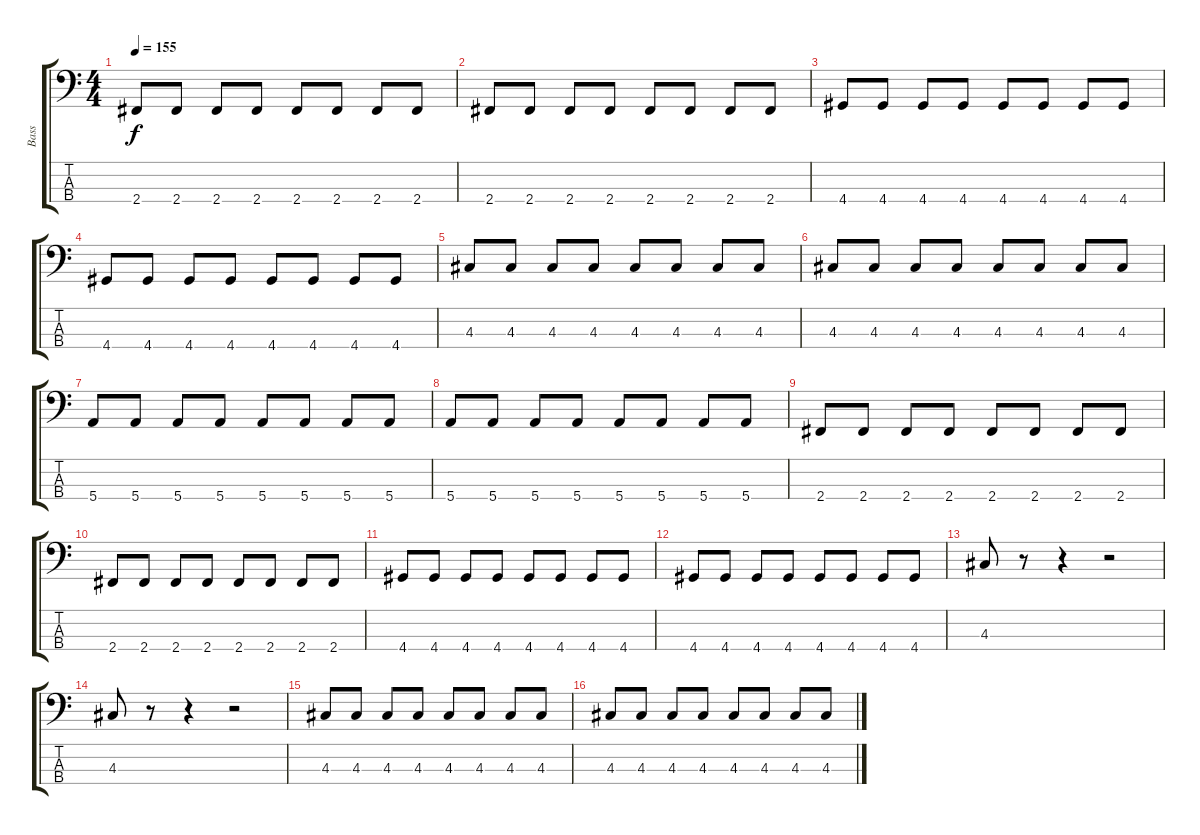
\track ("Bass" "Bass") {instrument electricbassfinger}
\staff {score tabs}
\tuning (G2 D2 A1 E1) {hide}
\ts (4 4)
\tempo 155
\clef f4
\ks c
2.4.8{dy f} 2.4.8 2.4.8 2.4.8 2.4.8 2.4.8 2.4.8 2.4.8 |
2.4.8 2.4.8 2.4.8 2.4.8 2.4.8 2.4.8 2.4.8 2.4.8 |
4.4.8 4.4.8 4.4.8 4.4.8 4.4.8 4.4.8 4.4.8 4.4.8 |
4.4.8 4.4.8 4.4.8 4.4.8 4.4.8 4.4.8 4.4.8 4.4.8 |
4.3.8 4.3.8 4.3.8 4.3.8 4.3.8 4.3.8 4.3.8 4.3.8 |
4.3.8 4.3.8 4.3.8 4.3.8 4.3.8 4.3.8 4.3.8 4.3.8 |
5.4.8 5.4.8 5.4.8 5.4.8 5.4.8 5.4.8 5.4.8 5.4.8 |
5.4.8 5.4.8 5.4.8 5.4.8 5.4.8 5.4.8 5.4.8 5.4.8 |
2.4.8 2.4.8 2.4.8 2.4.8 2.4.8 2.4.8 2.4.8 2.4.8 |
2.4.8 2.4.8 2.4.8 2.4.8 2.4.8 2.4.8 2.4.8 2.4.8 |
4.4.8 4.4.8 4.4.8 4.4.8 4.4.8 4.4.8 4.4.8 4.4.8 |
4.4.8 4.4.8 4.4.8 4.4.8 4.4.8 4.4.8 4.4.8 4.4.8 |
4.3.8 r.8 r.4 r.2 |
4.3.8 r.8 r.4 r.2 |
4.3.8 4.3.8 4.3.8 4.3.8 4.3.8 4.3.8 4.3.8 4.3.8 |
4.3.8 4.3.8 4.3.8 4.3.8 4.3.8 4.3.8 4.3.8 4.3.8
